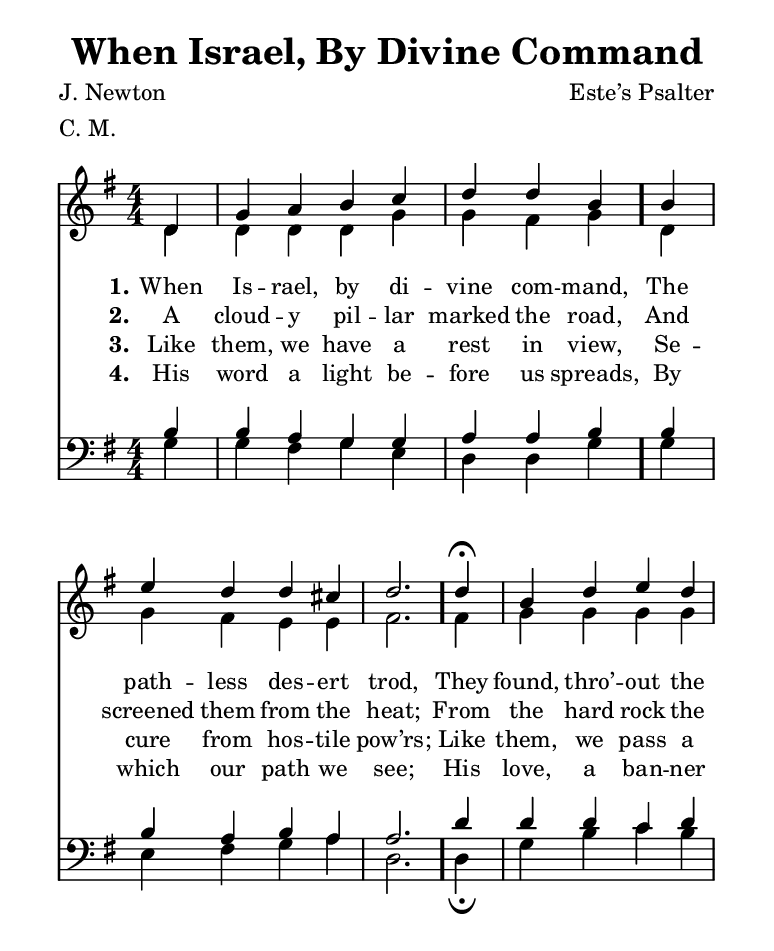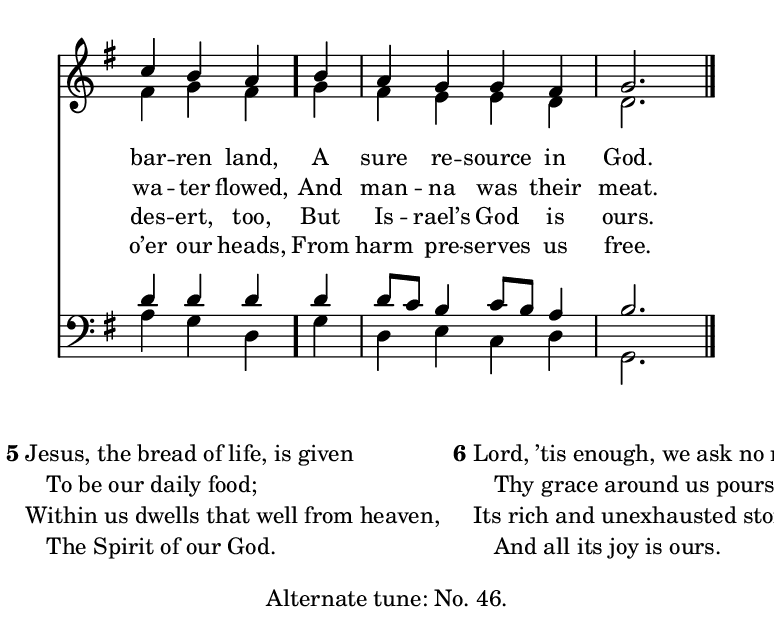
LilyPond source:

\include "common/global.ily"
\paper {
  \include "common/paper.ily"
  ragged-bottom = ##t
}

\header{
  hymnnumber = "286"
  title = "When Israel, By Divine Command"
  tunename = "Dumferline"
  meter = "C. M."
  poet = "J. Newton"
  composer = "Este’s Psalter"
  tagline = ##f
}

ta = { \tempo 4=80 }
tb = { \tempo 4=40 }

global = {
  \include "common/overrides.ily"
  \override Staff.TimeSignature.style = #'numbered
  \time 4/4
  \override Score.MetronomeMark.transparent = ##t % hide all fermata changes too
  \ta
  \key g \major
  \partial 4
  \autoBeamOff
}

notesSoprano = {
\global
\relative c' {

  d4 | g a b c | d d b
  b4 | e d d cis | d2.
  \tb d4\fermata \ta | b d e d | c b a
  b4 | a g g fis | g2.

  \bar "|."

}
}

notesAlto = {
\global
\relative e' {

  d4 | d d d g | g fis g
  d4 | g fis e e | fis2.
  fis4 | g g g g | fis g fis
  g4 | fis e e d | d2.

}
}

notesTenor = {
\global
\relative a {

  b4 | b a g g | a a b
  b4 | b a b a | a2.
  d4 | d d c d | d d d
  d4 | d8[ c] b4 c8[ b] a4 | b2.

}
}

notesBass = {
\global
\relative f {

  g4 | g fis g e | d d g
  g | e fis g a | d,2.
  d4\fermata | g b c b | a g d
  g4 | d e c d | g,2.

}
}

wordsA = \lyricmode {
\set stanza = "1."

When Is -- rael, by di -- vine com -- mand, \bar "."
The path -- less des -- ert trod, \bar "."
They found, thro’ -- out the bar -- ren land, \bar "."
A sure re -- source in God. \bar "."

}

wordsB = \lyricmode {
\set stanza = "2."

A cloud -- y pil -- lar marked the road,
And screened them from the heat;
From the hard rock the wa -- ter flowed,
And man -- na was their meat.

}

wordsC = \lyricmode {
\set stanza = "3."

Like them, we have a rest in view,
Se -- cure from hos -- tile pow’rs;
Like them, we pass a des -- ert, too,
But Is -- rael’s God is ours.

}

wordsD = \lyricmode {
\set stanza = "4."

His word a light be -- fore us spreads,
By which our path we see;
His love, a ban -- ner o’er our heads,
From harm pre -- serves us free.

}

wordsE = \markuplist {

\line { Jesus, the bread of life, is given }
\line { { \hspace #2 } To be our daily food; }
\line { Within us dwells that well from heaven, }
\line { { \hspace #2 } The Spirit of our God. }

}

wordsF = \markuplist {

\line { Lord, ’tis enough, we ask no more; }
\line { { \hspace #2 } Thy grace around us pours }
\line { Its rich and unexhausted store, }
\line { { \hspace #2 } And all its joy is ours. }

}

\score {
  \context ChoirStaff <<
    \context Staff = upper <<
      \set ChoirStaff.systemStartDelimiter = #'SystemStartBar
      \context Voice  = sopranos { \voiceOne << \notesSoprano >> }
      \context Voice  = altos { \voiceTwo << \notesAlto >> }
      \context Lyrics = one   \lyricsto sopranos \wordsA
      \context Lyrics = two   \lyricsto sopranos \wordsB
      \context Lyrics = three \lyricsto sopranos \wordsC
      \context Lyrics = four  \lyricsto sopranos \wordsD
    >>
    \context Staff = men <<
      \clef bass
      \context Voice  = tenors { \voiceOne << \notesTenor >> }
      \context Voice  = basses { \voiceTwo << \notesBass >> }
    >>
  >>
  \layout {
    \include "common/layout.ily"
  }
  \midi{
    \include "common/midi.ily"
  }
}

\noPageBreak

\markup { \fill-line {
  \hspace #0.1
  \line{ \bold 5 \column { \wordsE } }
  \hspace #0.1
  \line{ \bold 6 \column { \wordsF } }
  \hspace #0.1
} }

\noPageBreak \markup { \vspace #2 \fill-line { \raise #2 \line { Alternate tune: No. 46. } } }

\version "2.19.49"  % necessary for upgrading to future LilyPond versions.

% vi:set et ts=2 sw=2 ai nocindent syntax=lilypond:
